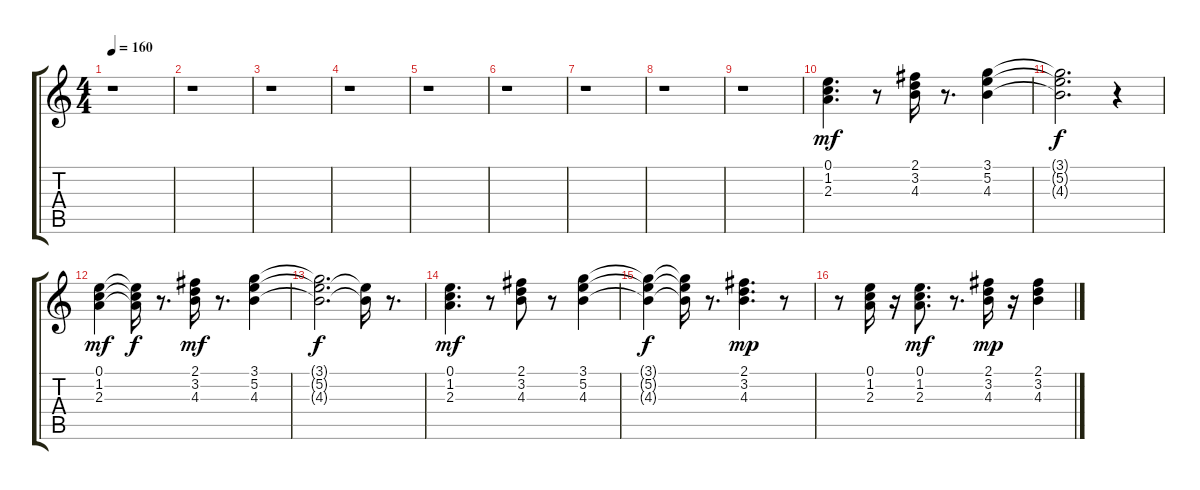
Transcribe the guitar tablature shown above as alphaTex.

\track "" {instrument electricguitarclean}
\staff {score tabs}
\tuning (E4 B3 G3 D3 A2 E2) {hide}
\ts (4 4)
\tempo 160
\clef g2
\ks c
r.1{dy mf} |
r.1 |
r.1 |
r.1 |
r.1 |
r.1 |
r.1 |
r.1 |
r.1 |
(0.1 1.2 2.3).4{d} r.8 (2.1 3.2 4.3).16 r.8{d} (3.1 5.2 4.3).4 |
(3.1{t} 5.2{t} 4.3{t}).2{d dy f} r.4 |
(0.1 1.2 2.3).4{dy mf} (0.1{t} 1.2{t} 2.3{t}).16{dy f} r.8{d} (2.1 3.2 4.3).16{dy mf} r.8{d} (3.1 5.2 4.3).4 |
(3.1{t} 5.2{t} 4.3{t}).2{d dy f} (5.2{t} 4.3{t}).16 r.8{d} |
(0.1 1.2 2.3).4{d dy mf} r.8 (2.1 3.2 4.3).8 r.8 (3.1 5.2 4.3).4 |
(3.1{t} 5.2{t} 4.3{t}).4{dy f} (3.1{t} 5.2{t} 4.3{t}).16 r.8{d} (2.1 3.2 4.3).4{d dy mp} r.8 |
r.8 (0.1 1.2 2.3).16 r.16 (0.1 1.2 2.3).8{d dy mf} r.8{d} (2.1 3.2 4.3).16{dy mp} r.16 (2.1 3.2 4.3).4
